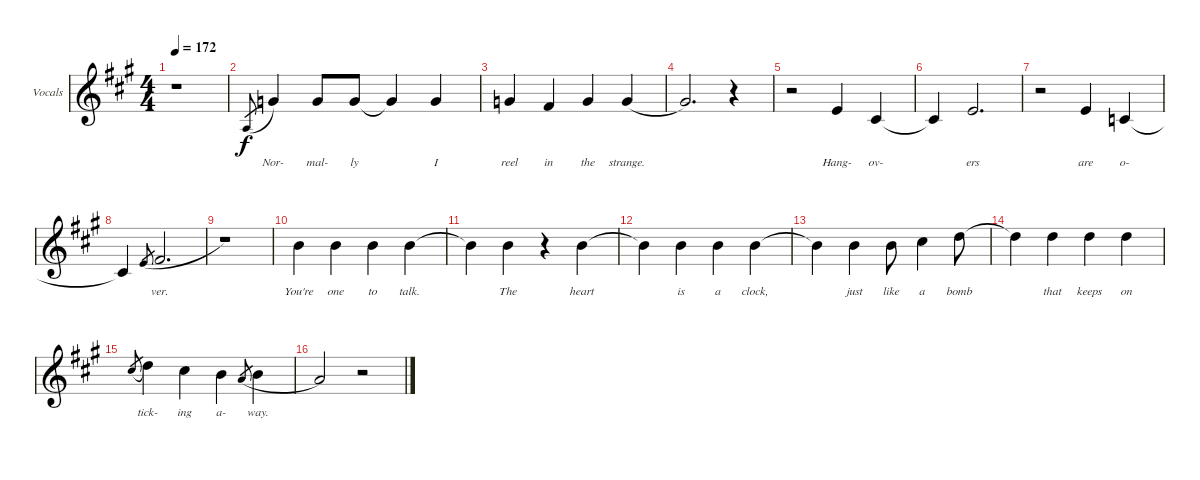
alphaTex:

\defaultSystemsLayout 4
\bracketExtendMode groupsimilarinstruments
\firstSystemTrackNameOrientation horizontal
\otherSystemsTrackNameOrientation horizontal
\track ("Vocals" "Vocals") {instrument distortionguitar}
\staff {score}
\tuning (E4 B3 G3 D3 A2 E2)
\ts (4 4)
\tempo 172
\clef g2
\scale
0.333333
\ks a
r.1{dy f} |
\scale
0.333333 0.5.8{lyrics (0 "") lyrics (1 "") lyrics (2 "") lyrics (3 "") lyrics (4 "") gr legatoorigin} 0.3.4{lyrics (0 "Nor-") lyrics (1 "") lyrics (2 "") lyrics (3 "") lyrics (4 "")} 0.3.8{lyrics (0 "mal-") lyrics (1 "") lyrics (2 "") lyrics (3 "") lyrics (4 "")} 0.3.8{lyrics (0 "ly") lyrics (1 "") lyrics (2 "") lyrics (3 "") lyrics (4 "")} 0.3{t}.4{lyrics (0 "") lyrics (1 "") lyrics (2 "") lyrics (3 "") lyrics (4 "")} 0.3.4{lyrics (0 "I") lyrics (1 "") lyrics (2 "") lyrics (3 "") lyrics (4 "")} |
\scale
0.333333 0.3.4{lyrics (0 "reel") lyrics (1 "") lyrics (2 "") lyrics (3 "") lyrics (4 "")} 4.4.4{lyrics (0 "in") lyrics (1 "") lyrics (2 "") lyrics (3 "") lyrics (4 "")} 5.4.4{lyrics (0 "the") lyrics (1 "") lyrics (2 "") lyrics (3 "") lyrics (4 "")} 5.4.4{lyrics (0 "strange.") lyrics (1 "") lyrics (2 "") lyrics (3 "") lyrics (4 "") legatoorigin} |
\scale
0.333333 6.4.2{d lyrics (0 "") lyrics (1 "") lyrics (2 "") lyrics (3 "") lyrics (4 "")} r.4 |
\scale
0.333333 r.2 2.4.4{lyrics (0 "Hang-") lyrics (1 "") lyrics (2 "") lyrics (3 "") lyrics (4 "")} 4.5.4{lyrics (0 "ov-") lyrics (1 "") lyrics (2 "") lyrics (3 "") lyrics (4 "")} |
\scale
0.333333 4.5{t}.4{lyrics (0 "") lyrics (1 "") lyrics (2 "") lyrics (3 "") lyrics (4 "")} 2.4.2{d lyrics (0 "ers") lyrics (1 "") lyrics (2 "") lyrics (3 "") lyrics (4 "")} |
\scale
0.333333 r.2 2.4.4{lyrics (0 "are") lyrics (1 "") lyrics (2 "") lyrics (3 "") lyrics (4 "")} 3.5.4{lyrics (0 "o-") lyrics (1 "") lyrics (2 "") lyrics (3 "") lyrics (4 "")} |
\scale
0.333333 3.5{t}.4{lyrics (0 "") lyrics (1 "") lyrics (2 "") lyrics (3 "") lyrics (4 "")} 2.4.8{lyrics (0 "") lyrics (1 "") lyrics (2 "") lyrics (3 "") lyrics (4 "") gr legatoorigin} 4.4.2{d lyrics (0 "ver.") lyrics (1 "") lyrics (2 "") lyrics (3 "") lyrics (4 "") legatoorigin} |
\scale
0.333333 r.1 |
\scale
0.333333 0.2.4{lyrics (0 "You're") lyrics (1 "") lyrics (2 "") lyrics (3 "") lyrics (4 "")} 0.2.4{lyrics (0 "one") lyrics (1 "") lyrics (2 "") lyrics (3 "") lyrics (4 "")} 0.2.4{lyrics (0 "to") lyrics (1 "") lyrics (2 "") lyrics (3 "") lyrics (4 "")} 0.2.4{lyrics (0 "talk.") lyrics (1 "") lyrics (2 "") lyrics (3 "") lyrics (4 "")} |
\scale
0.333333 0.2{t}.4{lyrics (0 "") lyrics (1 "") lyrics (2 "") lyrics (3 "") lyrics (4 "")} 0.2.4{lyrics (0 "The") lyrics (1 "") lyrics (2 "") lyrics (3 "") lyrics (4 "")} r.4 0.2.4{lyrics (0 "heart") lyrics (1 "") lyrics (2 "") lyrics (3 "") lyrics (4 "")} |
\scale
0.333333 0.2{t}.4{lyrics (0 "") lyrics (1 "") lyrics (2 "") lyrics (3 "") lyrics (4 "")} 0.2.4{lyrics (0 "is") lyrics (1 "") lyrics (2 "") lyrics (3 "") lyrics (4 "")} 0.2.4{lyrics (0 "a") lyrics (1 "") lyrics (2 "") lyrics (3 "") lyrics (4 "")} 0.2.4{lyrics (0 "clock,") lyrics (1 "") lyrics (2 "") lyrics (3 "") lyrics (4 "")} |
\scale
0.333333 0.2{t}.4{lyrics (0 "") lyrics (1 "") lyrics (2 "") lyrics (3 "") lyrics (4 "")} 0.2.4{lyrics (0 "just") lyrics (1 "") lyrics (2 "") lyrics (3 "") lyrics (4 "")} 0.2.8{lyrics (0 "like") lyrics (1 "") lyrics (2 "") lyrics (3 "") lyrics (4 "")} 2.2.4{lyrics (0 "a") lyrics (1 "") lyrics (2 "") lyrics (3 "") lyrics (4 "")} 3.2.8{lyrics (0 "bomb") lyrics (1 "") lyrics (2 "") lyrics (3 "") lyrics (4 "")} |
\scale
0.333333 3.2{t}.4{lyrics (0 "") lyrics (1 "") lyrics (2 "") lyrics (3 "") lyrics (4 "")} 3.2.4{lyrics (0 "that") lyrics (1 "") lyrics (2 "") lyrics (3 "") lyrics (4 "")} 3.2.4{lyrics (0 "keeps") lyrics (1 "") lyrics (2 "") lyrics (3 "") lyrics (4 "")} 3.2.4{lyrics (0 "on") lyrics (1 "") lyrics (2 "") lyrics (3 "") lyrics (4 "")} |
\scale
0.333333 2.2.8{lyrics (0 "") lyrics (1 "") lyrics (2 "") lyrics (3 "") lyrics (4 "") gr legatoorigin} 3.2.4{lyrics (0 "tick-") lyrics (1 "") lyrics (2 "") lyrics (3 "") lyrics (4 "")} 2.2.4{lyrics (0 "ing") lyrics (1 "") lyrics (2 "") lyrics (3 "") lyrics (4 "")} 0.2.4{lyrics (0 "a-") lyrics (1 "") lyrics (2 "") lyrics (3 "") lyrics (4 "")} 2.3.8{lyrics (0 "") lyrics (1 "") lyrics (2 "") lyrics (3 "") lyrics (4 "") gr legatoorigin} 0.2.4{lyrics (0 "way.") lyrics (1 "") lyrics (2 "") lyrics (3 "") lyrics (4 "") legatoorigin} |
\scale
0.333333 2.3.2{lyrics (0 "") lyrics (1 "") lyrics (2 "") lyrics (3 "") lyrics (4 "")} r.2
